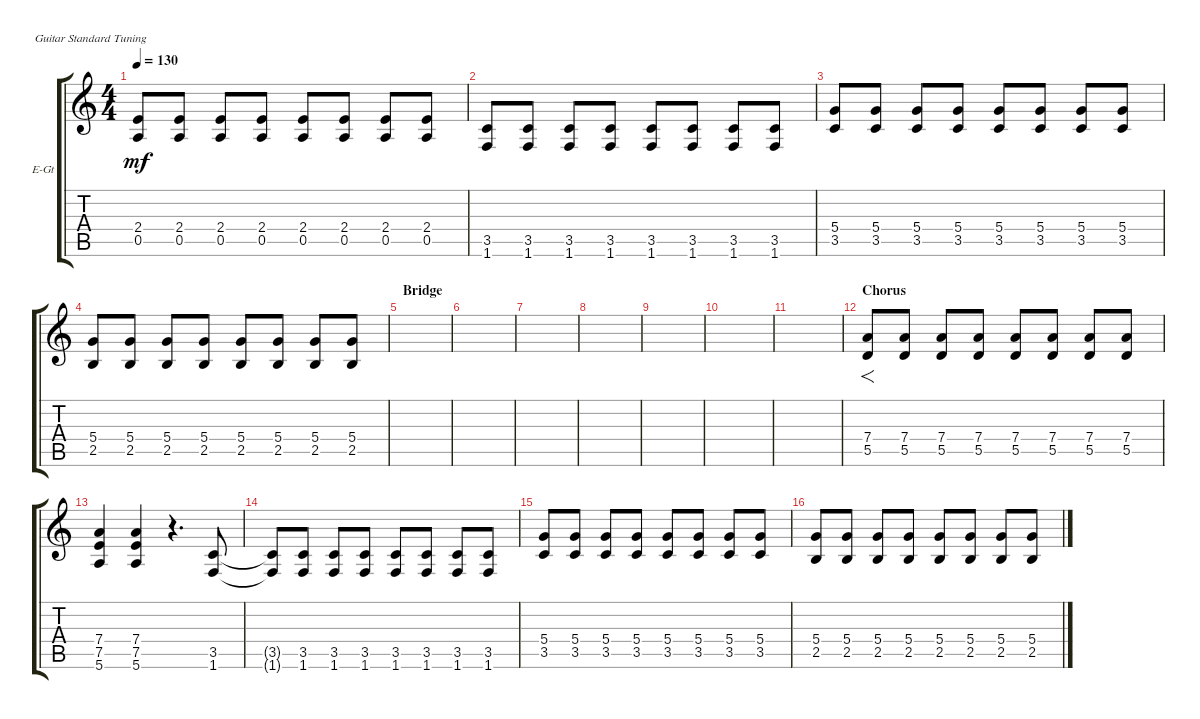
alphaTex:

\defaultSystemsLayout 4
\bracketExtendMode groupsimilarinstruments
\firstSystemTrackNameOrientation horizontal
\otherSystemsTrackNameOrientation horizontal
\track ("dist. Gtr. 2" "E-Gt") {instrument distortionguitar}
\staff {score tabs}
\tuning (E4 B3 G3 D3 A2 E2)
\ts (4 4)
\tempo 130
\clef g2
\ks c
(0.5 2.4).8{dy mf} (0.5 2.4).8 (0.5 2.4).8 (0.5 2.4).8 (0.5 2.4).8 (0.5 2.4).8 (0.5 2.4).8 (0.5 2.4).8 |
(1.6 3.5).8 (1.6 3.5).8 (1.6 3.5).8 (1.6 3.5).8 (1.6 3.5).8 (1.6 3.5).8 (1.6 3.5).8 (1.6 3.5).8 |
(3.5 5.4).8 (3.5 5.4).8 (3.5 5.4).8 (3.5 5.4).8 (3.5 5.4).8 (3.5 5.4).8 (3.5 5.4).8 (3.5 5.4).8 |
(5.4 2.5).8 (5.4 2.5).8 (5.4 2.5).8 (5.4 2.5).8 (5.4 2.5).8 (5.4 2.5).8 (5.4 2.5).8 (5.4 2.5).8 |
\section ("" "Bridge")
|
|
|
|
|
|
|
\section ("" "Chorus")
(5.5 7.4).8{f} (5.5 7.4).8 (5.5 7.4).8 (5.5 7.4).8 (5.5 7.4).8 (5.5 7.4).8 (5.5 7.4).8 (5.5 7.4).8 |
(5.6 7.5 7.4).4 (5.6 7.5 7.4).4 r.4{d} (1.6 3.5).8 |
(1.6{t} 3.5{t}).8 (1.6 3.5).8 (1.6 3.5).8 (1.6 3.5).8 (1.6 3.5).8 (1.6 3.5).8 (1.6 3.5).8 (1.6 3.5).8 |
(3.5 5.4).8 (3.5 5.4).8 (3.5 5.4).8 (3.5 5.4).8 (3.5 5.4).8 (3.5 5.4).8 (3.5 5.4).8 (3.5 5.4).8 |
(5.4 2.5).8 (5.4 2.5).8 (5.4 2.5).8 (5.4 2.5).8 (5.4 2.5).8 (5.4 2.5).8 (5.4 2.5).8 (5.4 2.5).8
